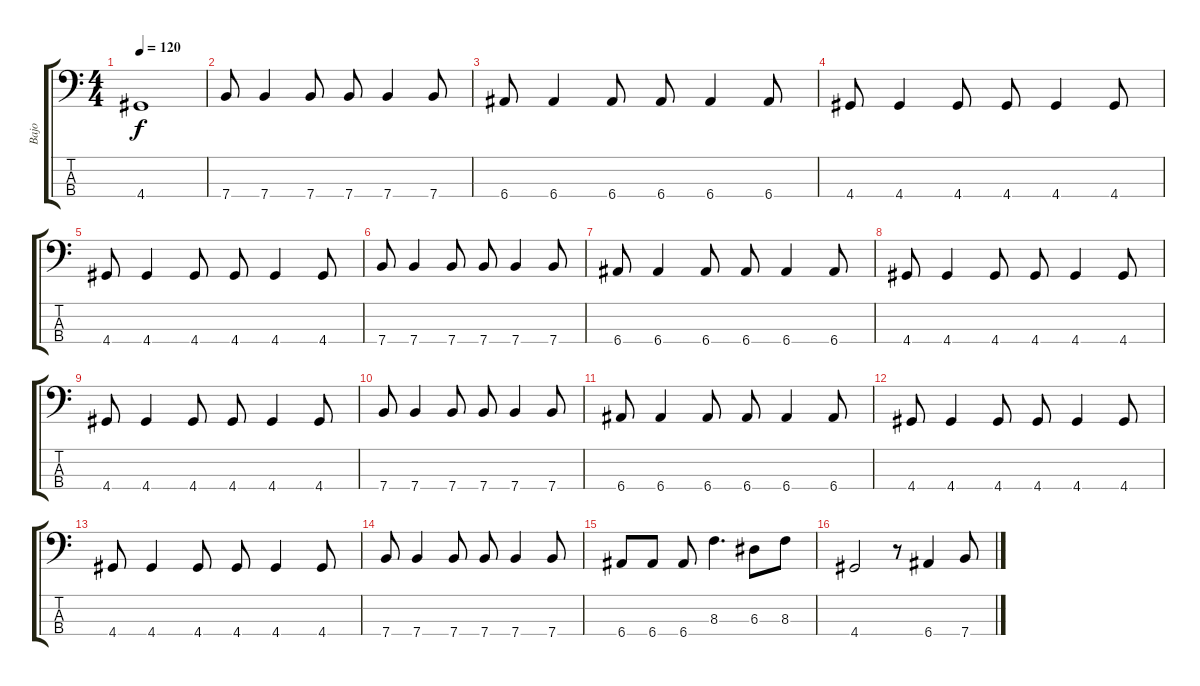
\track ("Bajo" "Bajo") {instrument electricbassfinger}
\staff {score tabs}
\tuning (G2 D2 A1 E1) {hide}
\ts (4 4)
\tempo 120
\clef f4
\ks c
4.4.1{dy f} |
7.4.8 7.4.4 7.4.8 7.4.8 7.4.4 7.4.8 |
6.4.8 6.4.4 6.4.8 6.4.8 6.4.4 6.4.8 |
4.4.8 4.4.4 4.4.8 4.4.8 4.4.4 4.4.8 |
4.4.8 4.4.4 4.4.8 4.4.8 4.4.4 4.4.8 |
7.4.8 7.4.4 7.4.8 7.4.8 7.4.4 7.4.8 |
6.4.8 6.4.4 6.4.8 6.4.8 6.4.4 6.4.8 |
4.4.8 4.4.4 4.4.8 4.4.8 4.4.4 4.4.8 |
4.4.8 4.4.4 4.4.8 4.4.8 4.4.4 4.4.8 |
7.4.8 7.4.4 7.4.8 7.4.8 7.4.4 7.4.8 |
6.4.8 6.4.4 6.4.8 6.4.8 6.4.4 6.4.8 |
4.4.8 4.4.4 4.4.8 4.4.8 4.4.4 4.4.8 |
4.4.8 4.4.4 4.4.8 4.4.8 4.4.4 4.4.8 |
7.4.8 7.4.4 7.4.8 7.4.8 7.4.4 7.4.8 |
6.4.8 6.4.8 6.4.8 8.3.4{d} 6.3.8 8.3.8 |
4.4.2 r.8 6.4.4 7.4.8
